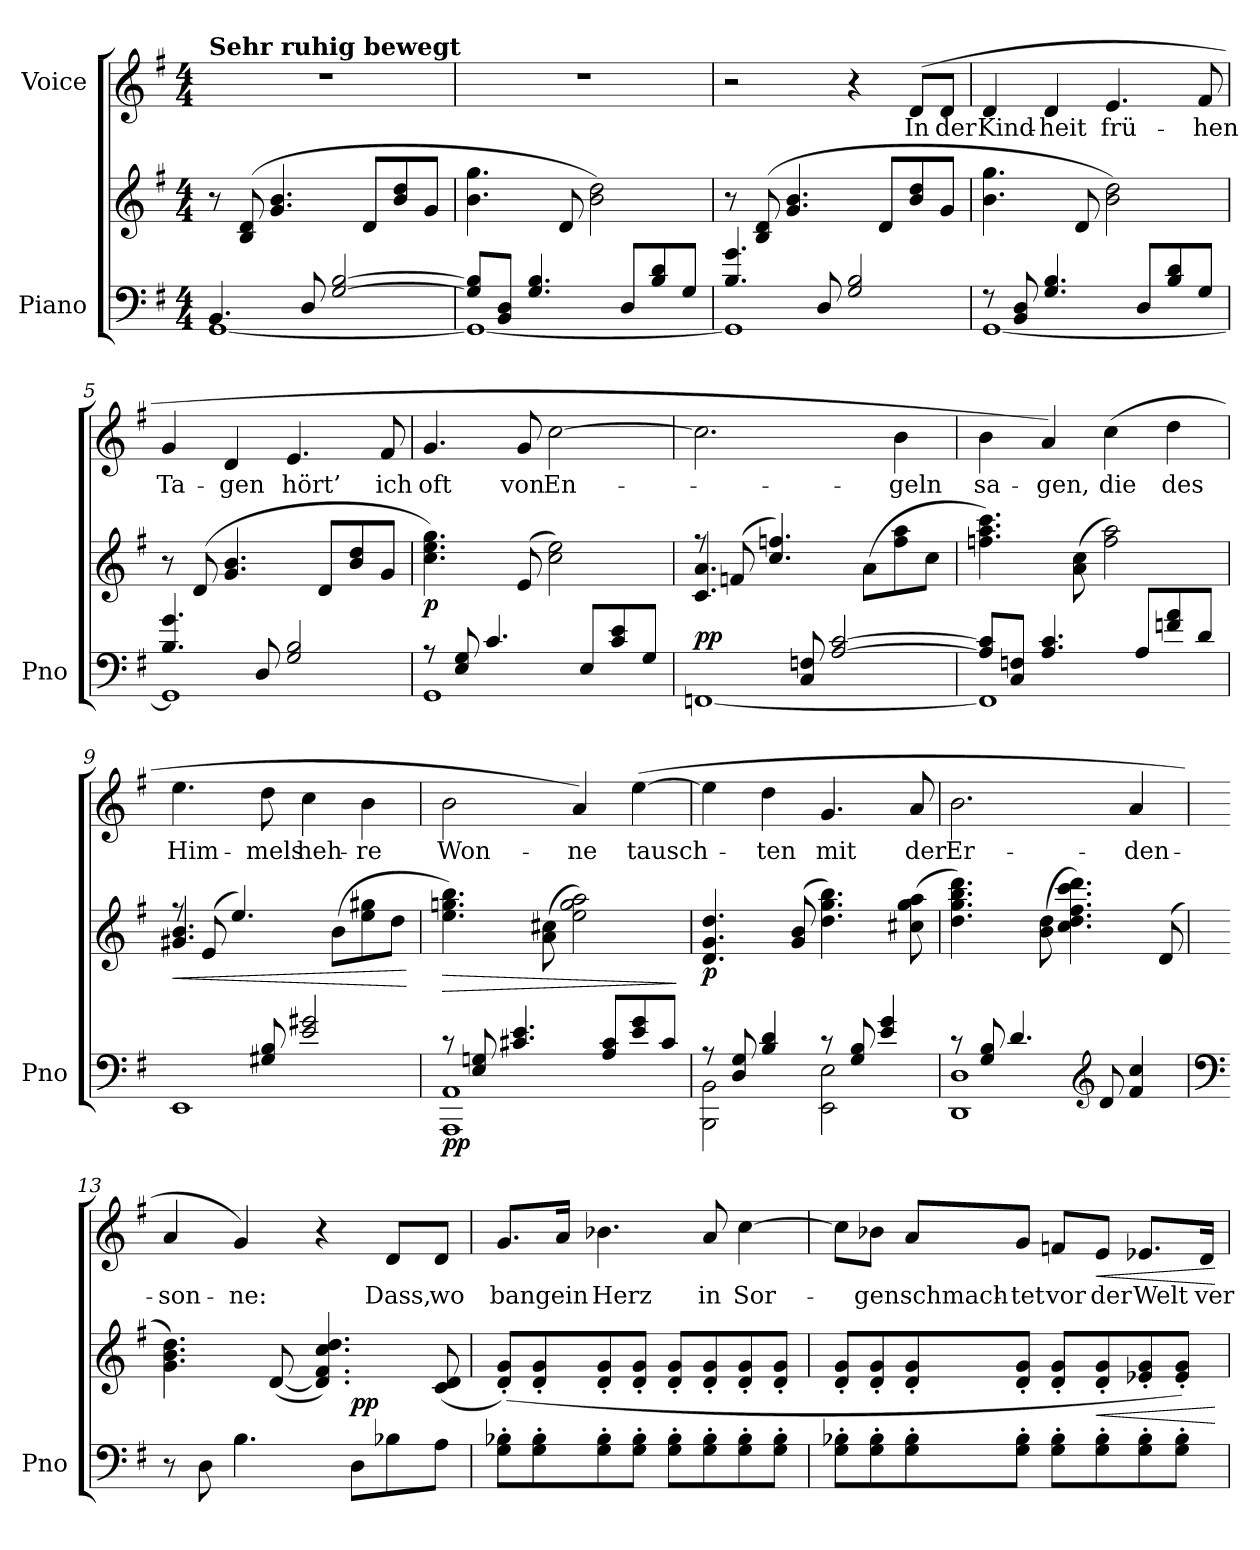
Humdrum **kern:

**kern	**kern	**dynam	**kern	**text	**dynam
*part2	*part2	*part2	*part1	*part1	*part1
*staff3	*staff2	*staff2/3	*staff1	*staff1	*staff1
*I"Piano	*	*	*I"Voice	*	*
*I'Pno	*	*	*	*	*
*clefF4	*clefG2	*	*clefG2	*	*
*k[f#]	*k[f#]	*	*k[f#]	*	*
*M4/4	*M4/4	*	*M4/4	*	*
=1	=1	=1	=1	=1	=1
*^	*	*	*	*	*
!	!	!	!	!LO:TX:a:B:t=Sehr ruhig bewegt	!	!
!	!	!	!LO:DY:b	!	!	!
!	!	!	!LO:DY:n=1:b	!	!	!
4.BB/	[1GG	8r	p other-dynamics	1r	.	.
.	.	(8B/ 8d/	.	.	.	.
.	.	4.g/ 4.b/	.	.	.	.
8D/	.	.	.	.	.	.
[2G/ [2B/	.	.	.	.	.	.
.	.	8d/L	.	.	.	.
.	.	8b/ 8dd/	.	.	.	.
.	.	8g/J	.	.	.	.
=2	=2	=2	=2	=2	=2	=2
8G/] 8B/]L	1GG_	4.b\ 4.gg\	.	1r	.	.
8BB/ 8D/J	.	.	.	.	.	.
4.G/ 4.B/	.	.	.	.	.	.
.	.	8d/	.	.	.	.
.	.	2b\ 2dd\)	.	.	.	.
8D/L	.	.	.	.	.	.
8B/ 8d/	.	.	.	.	.	.
8G/J	.	.	.	.	.	.
=3	=3	=3	=3	=3	=3	=3
4.B/ 4.g/	1GG]	8r	.	2r	.	.
.	.	(8B/ 8d/	.	.	.	.
!	!	!	!LO:DY:b	!	!	!
!	!	!	!LO:DY:n=1:b	!	!	!
.	.	4.g/ 4.b/	other-dynamics p	.	.	.
8D/	.	.	.	.	.	.
2G/ 2B/	.	.	.	4r	.	.
.	.	8d/L	.	.	.	.
!	!	!	!	!	!LO:LY:b	!
.	.	8b/ 8dd/	.	(8d/L	In	.
!	!	!	!	!	!LO:LY:b	!
.	.	8g/J	.	8d/J	der	.
=4	=4	=4	=4	=4	=4	=4
!	!	!	!	!	!LO:LY:b	!
8r	[1GG	4.b\ 4.gg\	.	4d/	Kind-	.
8BB/ 8D/	.	.	.	.	.	.
!	!	!	!	!	!LO:LY:b	!
4.G/ 4.B/	.	.	.	4d/	-heit	.
.	.	8d/	.	.	.	.
!	!	!	!	!	!LO:LY:b	!
.	.	2b\ 2dd\)	.	4.e/	frü-	.
8D/L	.	.	.	.	.	.
8B/ 8d/	.	.	.	.	.	.
!	!	!	!	!	!LO:LY:b	!
8G/J	.	.	.	8f#/	-hen	.
!!LO:LB:g=z
=5	=5	=5	=5	=5	=5	=5
!	!	!	!	!	!LO:LY:b	!
4.B/ 4.g/	1GG]	8r	.	4g/	Ta-	.
.	.	(>8d/	.	.	.	.
!	!	!	!	!	!LO:LY:b	!
.	.	4.g/ 4.b/	.	4d/	-gen	.
8D/	.	.	.	.	.	.
!	!	!	!	!	!LO:LY:b	!
2G/ 2B/	.	.	.	4.e/	hört’	.
.	.	8d/L	.	.	.	.
.	.	8b/ 8dd/	.	.	.	.
!	!	!	!	!	!LO:LY:b	!
.	.	8g/J	.	8f#/	ich	.
=6	=6	=6	=6	=6	=6	=6
!	!	!	!LO:DY:b	!	!LO:LY:b	!
8r	1GG	4.cc\ 4.ee\ 4.gg\)	p	4.g/	oft	.
8E/ 8G/	.	.	.	.	.	.
4.c/	.	.	.	.	.	.
!	!	!	!	!	!LO:LY:b	!
.	.	(8e/	.	8g/	von	.
!	!	!	!	!	!LO:LY:b	!
.	.	2cc\ 2ee\)	.	[2cc\	En-	.
(8E/L	.	.	.	.	.	.
8c/ 8e/	.	.	.	.	.	.
8G/J	.	.	.	.	.	.
=7	=7	=7	=7	=7	=7	=7
*	*	*^	*	*	*	*
!	!	!	!	!LO:DY:a=2	!	!	!
4.ryy	[1FFn	8r	4.c/ 4.a/)	pp	2.cc\]	.	.
.	.	(>8fn/	.	.	.	.	.
.	.	4.cc/ 4.ffn/)	.	.	.	.	.
8C/ 8Fn/	.	.	2ryy	.	.	.	.
[2A/ [2c/	.	.	.	.	.	.	.
.	.	(8a\L	.	.	.	.	.
!	!	!	!	!	!	!LO:LY:b	!
.	.	8ff\ 8aa\	.	.	4b\	-geln	.
.	.	8cc\J	8ryy	.	.	.	.
=8	=8	=8	=8	=8	=8	=8	=8
!	!	!	!	!	!	!LO:LY:b	!
*	*	*v	*v	*	*	*	*
8A/] 8c/]L	1FFn]	4.ffn\ 4.aa\ 4.ccc\)	.	4b\	sa-	.
8C/ 8Fn/J	.	.	.	.	.	.
!	!	!	!	!	!LO:LY:b	!
4.A/ 4.c/	.	.	.	4a/)	-gen,	.
.	.	(8a\ 8cc\	.	.	.	.
!	!	!	!	!	!LO:LY:b	!
.	.	2ff\ 2aa\)	.	(4cc\	die	.
(<8A/L	.	.	.	.	.	.
!	!	!	!	!	!LO:LY:b	!
8fn/ 8a/	.	.	.	4dd\	des	.
8d/J	.	.	.	.	.	.
!!LO:LB:g=z
=9	=9	=9	=9	=9	=9	=9
!	!	!	!LO:HP:b	!	!LO:LY:b	!
*	*	*^	*	*	*	*
4.ryy	1EE	8r	4.g#X/ 4.b/)	<	4.ee\	Him-	.
.	.	(>8e/	.	.	.	.	.
.	.	4.ee/)	.	.	.	.	.
!	!	!	!	!	!	!LO:LY:b	!
8G#X/ 8B/	.	.	2ryy	.	8dd\	-mels	.
!	!	!	!	!	!	!LO:LY:b	!
2e/ 2g#X/	.	.	.	.	4cc\	heh-	.
.	.	(8b\L	.	.	.	.	.
!	!	!	!	!	!	!LO:LY:b	!
.	.	8ee\ 8gg#X\	.	.	4b\	-re	.
.	.	8dd\J	8ryy	.	.	.	.
*v	*v	*	*	*	*	*	*
*	*v	*v	*	*	*	*
.	.	[	.	.	.
=10	=10	=10	=10	=10	=10
*^	*	*	*	*	*
!	!	!	!LO:HP:b	!	!LO:LY:b	!
!	!	!	!LO:DY:n=1:b=2	!	!	!
8r	1AAA 1AA	4.ee\ 4.ggn\ 4.bb\)	> pp	2b\	Won-	.
8E/ 8Gn/	.	.	.	.	.	.
4.c#X/ 4.e/	.	.	.	.	.	.
.	.	(8a\ 8cc#X\	.	.	.	.
!	!	!	!	!	!LO:LY:b	!
.	.	2ee\ 2gg\ 2aa\)	.	4a/)	-ne	.
(<8A/ 8c#/L	.	.	.	.	.	.
!	!	!	!	!	!LO:LY:b	!
8e/ 8g/	.	.	.	([4ee\	tausch-	.
8c#/J	.	.	.	.	.	.
*v	*v	*	*	*	*	*
.	.	]	.	.	.
=11	=11	=11	=11	=11	=11
*^	*	*	*	*	*
!	!	!	!LO:DY:b	!	!	!
8r	2BBB\ 2BB\	4.d/ 4.g/ 4.dd/)	p	4ee\]	.	.
8D/ 8G/	.	.	.	.	.	.
!	!	!	!	!	!LO:LY:b	!
4B/ 4d/	.	.	.	4dd\	-ten	.
.	.	(8g/ 8b/	.	.	.	.
!	!	!	!	!	!LO:LY:b	!
8r	2EE\ 2E\	4.dd\ 4.gg\ 4.bb\)	.	4.g/	mit	.
8G/ 8B/	.	.	.	.	.	.
4e/ 4g/	.	.	.	.	.	.
!	!	!	!	!	!LO:LY:b	!
.	.	(8cc#X\ 8gg\ 8aa\	.	8a/	der	.
=12	=12	=12	=12	=12	=12	=12
!	!	!	!LO:DY:b	!	!LO:LY:b	!
!	!	!	!LO:DY:n=1:b	!	!	!
8r	1DD 1D	4.dd\ 4.gg\ 4.bb\ 4.ddd\)	other-dynamics p	2.b\	Er-	.
8G/ 8B/	.	.	.	.	.	.
4.d/	.	.	.	.	.	.
.	.	(8b\ 8dd\	.	.	.	.
.	.	4.cc\ 4.dd\ 4.ff#\ 4.ccc\ 4.ddd\)	.	.	.	.
*clefG2	*	*	*	*	*	*
8d/	.	.	.	.	.	.
!	!	!	!	!	!LO:LY:b	!
4f#/ 4cc/	.	.	.	4a/	-den-	.
.	.	(>8d/	.	.	.	.
*v	*v	*	*	*	*	*
!!LO:PB:g=z
=13	=13	=13	=13	=13	=13
*clefF4	*	*	*	*	*
!	!	!	!	!LO:LY:b	!
8r	4.g\ 4.b\ 4.dd\)	.	4a/	-son-	.
8D\	.	.	.	.	.
!	!	!	!	!LO:LY:b	!
4.B\	.	.	4g/)	-ne:	.
.	([8d/	.	.	.	.
.	4.d/] 4.f#/ 4.cc/ 4.dd/)	.	4r	.	.
!	!	!LO:DY:a=2	!	!	!
8D\L	.	pp	.	.	.
!	!	!	!	!LO:LY:b	!
8B-X\	.	.	8d/L	Dass,	.
!	!	!	!	!LO:LY:b	!
8A\J	(>8c/ 8d/	.	8d/J	wo	.
=14	=14	=14	=14	=14	=14
!	!	!	!	!LO:LY:b	!
8G\' 8B-X\'L	(<8d/' 8g/'L)	.	8.g/L	bang	.
8G\' 8B-\'	8d/' 8g/'	.	.	.	.
!	!	!	!	!LO:LY:b	!
.	.	.	16a/Jk	ein	.
!	!	!	!	!LO:LY:b	!
8G\' 8B-\'	8d/' 8g/'	.	4.b-X\	Herz	.
8G\' 8B-\'J	8d/' 8g/'J	.	.	.	.
8G\' 8B-\'L	8d/' 8g/'L	.	.	.	.
!	!	!	!	!LO:LY:b	!
8G\' 8B-\'	8d/' 8g/'	.	8a/	in	.
!	!	!	!	!LO:LY:b	!
8G\' 8B-\'	8d/' 8g/'	.	[4cc\	Sor-	.
8G\' 8B-\'J	8d/' 8g/'J	.	.	.	.
=15	=15	=15	=15	=15	=15
8G\' 8B-X\'L	8d/' 8g/'L	.	8cc\L]	.	.
!	!	!	!	!LO:LY:b	!
8G\' 8B-\'	8d/' 8g/'	.	8b-X\J	-gen	.
!	!	!	!	!LO:LY:b	!
8G\' 8B-\'	8d/' 8g/'	.	8a/L	schmach-	.
!	!	!	!	!LO:LY:b	!
8G\' 8B-\'J	8d/' 8g/'J	.	8g/J	-tet	.
!	!	!	!	!LO:LY:b	!
8G\' 8B-\'L	8d/' 8g/'L	.	8fn/L	vor	.
!	!	!LO:HP:b	!	!LO:LY:b	!LO:HP:b
8G\' 8B-\'	8d/' 8g/'	<	8e/J	der	<
!	!	!	!	!LO:LY:b	!
8G\' 8B-\'	8e-X/' 8g/'	.	8.e-X/L	Welt	.
8G\' 8B-\'J	8e-/' 8g/'J)	.	.	.	.
!	!	!	!	!LO:LY:b	!
.	.	.	16d/Jk	ver-	.
.	.	[	.	.	[
=	=	=	=	=	=
*-	*-	*-	*-	*-	*-
